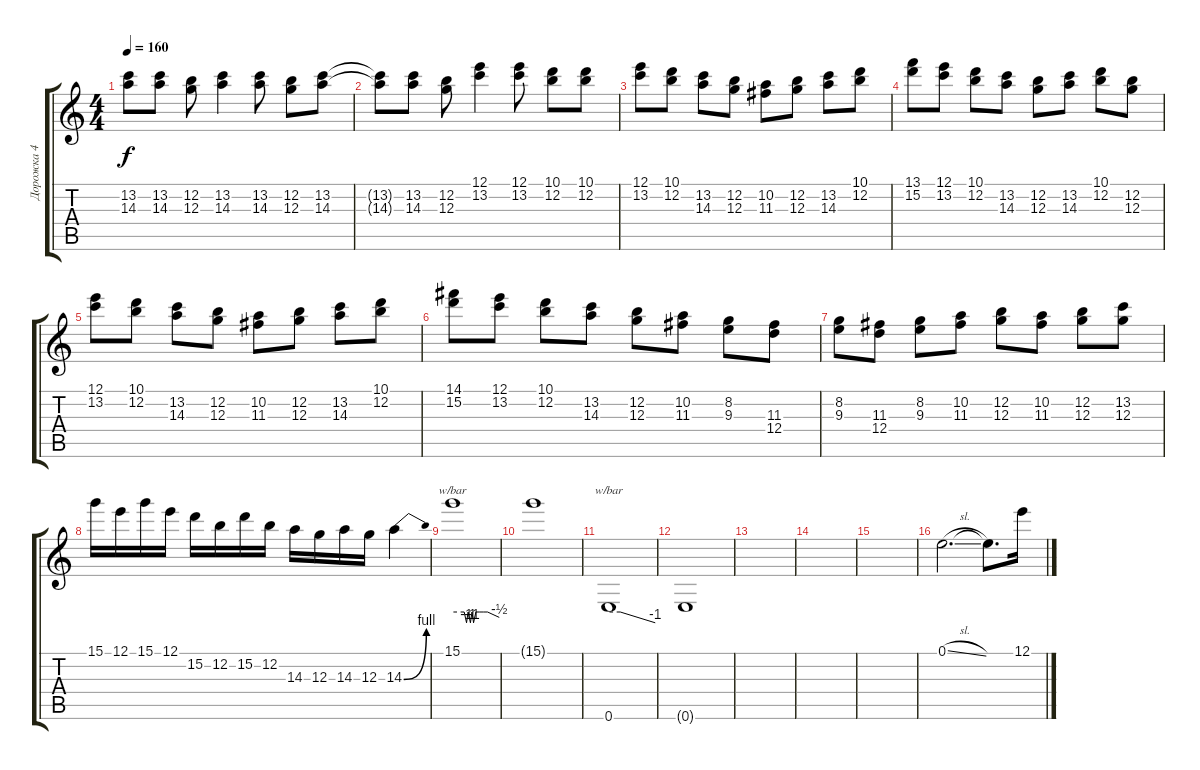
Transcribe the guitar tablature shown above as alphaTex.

\track ("Дорожка 4" "Дорожка 4") {instrument overdrivenguitar}
\staff {score tabs}
\tuning (E4 B3 G3 D3 A2 E2) {hide}
\ts (4 4)
\tempo 160
\clef g2
\ks c
(13.2 14.3).8{dy f} (13.2 14.3).8 (12.2 12.3).8 (13.2 14.3).4 (13.2 14.3).8 (12.2 12.3).8 (13.2 14.3).8 |
(13.2{t} 14.3{t}).8 (13.2 14.3).8 (12.2 12.3).8 (12.1 13.2).4 (12.1 13.2).8 (10.1 12.2).8 (10.1 12.2).8 |
(12.1 13.2).8 (10.1 12.2).8 (13.2 14.3).8 (12.2 12.3).8 (10.2 11.3).8 (12.2 12.3).8 (13.2 14.3).8 (10.1 12.2).8 |
(13.1 15.2).8 (12.1 13.2).8 (10.1 12.2).8 (13.2 14.3).8 (12.2 12.3).8 (13.2 14.3).8 (10.1 12.2).8 (12.2 12.3).8 |
(12.1 13.2).8 (10.1 12.2).8 (13.2 14.3).8 (12.2 12.3).8 (10.2 11.3).8 (12.2 12.3).8 (13.2 14.3).8 (10.1 12.2).8 |
(14.1 15.2).8 (12.1 13.2).8 (10.1 12.2).8 (13.2 14.3).8 (12.2 12.3).8 (10.2 11.3).8 (8.2 9.3).8 (11.3 12.4).8 |
(8.2 9.3).8 (11.3 12.4).8 (8.2 9.3).8 (10.2 11.3).8 (12.2 12.3).8 (10.2 11.3).8 (12.2 12.3).8 (13.2 12.3).8 |
15.1.16 12.1.16 15.1.16 12.1.16 15.2.16 12.2.16 15.2.16 12.2.16 14.3.16 12.3.16 14.3.16 12.3.16 14.3{be (bend 0 0 60 4)}.4 |
15.1.1{tbe (custom default 0 0 15 0 18 -4 20 0 23 -4 25 0 27 -4 30 0 35 0 40 0 45 0 60 -2)} |
15.1{t}.1 |
0.6.1{tbe (custom default 0 0 15 0 60 -4)} |
0.6{t}.1 |
|
|
|
0.1{sl}.2{d} 0.1{t}.8{d} 12.1.16
